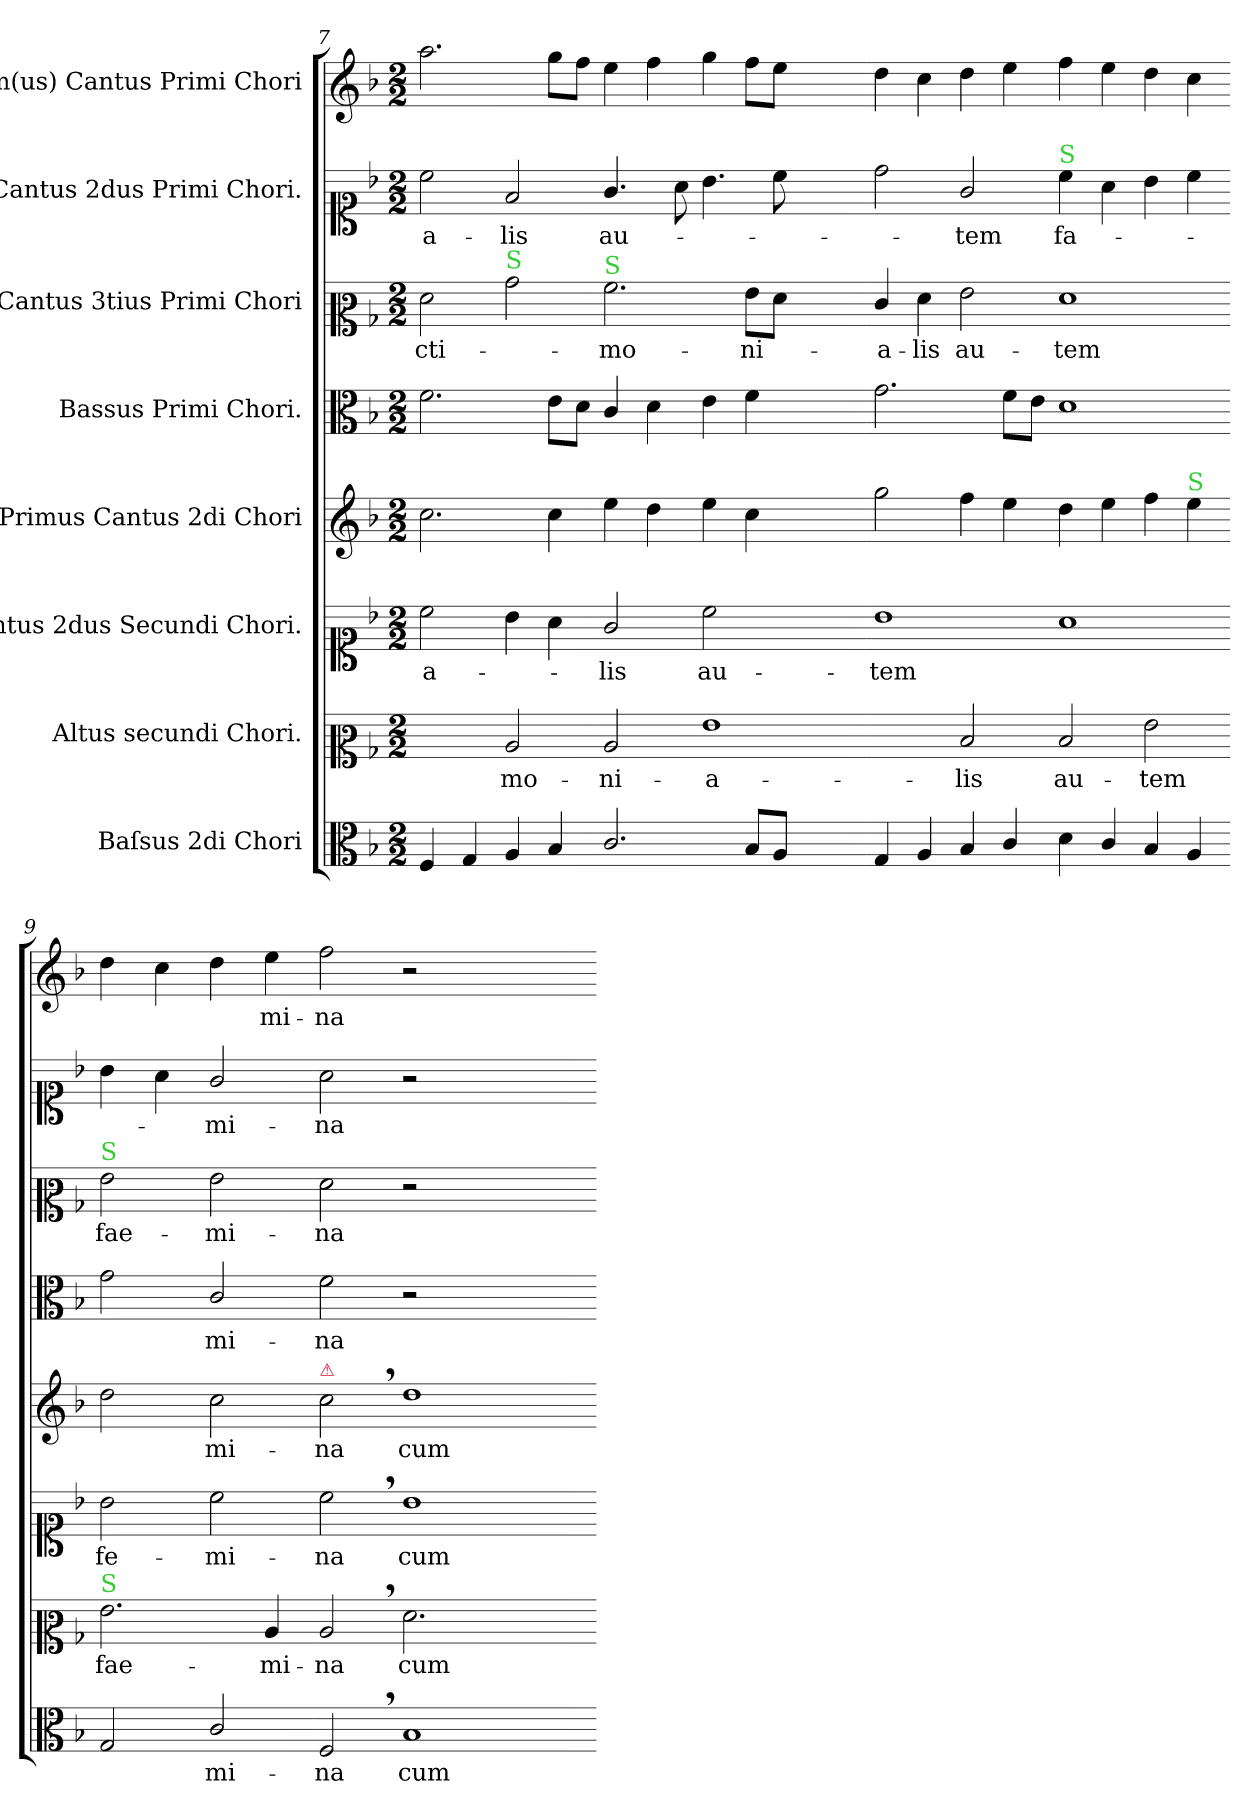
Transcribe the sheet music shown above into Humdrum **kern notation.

**kern	**text	**kern	**text	**kern	**text	**kern	**text	**kern	**text	**kern	**text	**kern	**text	**kern	**text
*part8	*part8	*part7	*part7	*part6	*part6	*part5	*part5	*part4	*part4	*part3	*part3	*part2	*part2	*part1	*part1
*staff8	*staff8	*staff7	*staff7	*staff6	*staff6	*staff5	*staff5	*staff4	*staff4	*staff3	*staff3	*staff2	*staff2	*staff1	*staff1
*I"Baſsus 2di Chori	*	*I"Altus secundi Chori.	*	*I"Cantus 2dus Secundi Chori.	*	*I"Primus Cantus 2di Chori	*	*I"Bassus Primi Chori.	*	*I"Cantus 3tius Primi Chori	*	*I"Cantus 2dus Primi Chori.	*	*I"1m(us) Cantus Primi Chori	*
*clefC3	*	*clefC2	*	*clefC1	*	*clefG2	*	*clefC3	*	*clefC2	*	*clefC1	*	*clefG2	*
*k[b-]	*	*k[b-]	*	*k[b-]	*	*k[b-]	*	*k[b-]	*	*k[b-]	*	*k[b-]	*	*k[b-]	*
*F:	*	*F:	*	*F:	*	*F:	*	*F:	*	*F:	*	*F:	*	*F:	*
*M2/2	*	*M2/2	*	*M2/2	*	*M2/2	*	*M2/2	*	*M2/2	*	*M2/2	*	*M2/2	*
=7	=7	=7	=7	=7	=7	=7	=7	=7	=7	=7	=7	=7	=7	=7	=7
4F/	.	2ryy	.	2cc\	-a-	2.cc\	.	2.f\	.	2f\	-cti-	2cc\	-a-	2.aa\	.
4G/	.	.	.	.	.	.	.	.	.	.	.	.	.	.	.
!	!	!	!	!	!	!	!	!	!	!LO:TX:a:color=limegreen:t=S	!	!	!	!	!
4A/	.	2c/	-mo-	4b-\	.	.	.	.	.	2b-\	.	2f/	-lis	.	.
4B-/	.	.	.	4a\	.	4cc\	.	8e\L	.	.	.	.	.	8gg\L	.
.	.	.	.	.	.	.	.	8d\J	.	.	.	.	.	8ff\J	.
!	!	!	!	!	!	!	!	!	!	!LO:TX:a:color=limegreen:t=S	!	!	!	!	!
2.c/	.	2c/	-ni-	2g/	-lis	4ee\	.	4c/	.	2.a\	-mo-	4.g/	au-	4ee\	.
.	.	.	.	.	.	4dd\	.	4d\	.	.	.	.	.	4ff\	.
.	.	.	.	.	.	.	.	.	.	.	.	8a\	.	.	.
.	.	1g\	-a-	2cc\	au-	4ee\	.	4e\	.	.	.	4.b-\	.	4gg\	.
8B-/L	.	.	.	.	.	4cc\	.	4f\	.	8g\L	-ni-	.	.	8ff\L	.
8A/J	.	.	.	.	.	.	.	.	.	8f\J	.	8cc\	.	8ee\J	.
2ryy	.	.	.	2ryy	.	2ryy	.	2ryy	.	2ryy	.	2ryy	.	2ryy	.
=8-	=8-	=8-	=8-	=8-	=8-	=8-	=8-	=8-	=8-	=8-	=8-	=8-	=8-	=8-	=8-
4G/	.	2ryy	.	1b-	-tem	2gg\	.	2.g\	.	4e/	-a-	2dd\	.	4dd\	.
4A/	.	.	.	.	.	.	.	.	.	4f\	-lis	.	.	4cc\	.
4B-/	.	2d/	-lis	.	.	4ff\	.	.	.	2g\	au-	2g/	-tem	4dd\	.
4c/	.	.	.	.	.	4ee\	.	8f\L	.	.	.	.	.	4ee\	.
.	.	.	.	.	.	.	.	8e\J	.	.	.	.	.	.	.
!	!	!	!	!	!	!	!	!	!	!	!	!LO:TX:a:color=limegreen:t=S	!	!	!
4d\	.	2d/	au-	1a	.	4dd\	.	1d	.	1f	-tem	4cc\	fa-	4ff\	.
4c/	.	.	.	.	.	4ee\	.	.	.	.	.	4a\	.	4ee\	.
4B-/	.	2g\	-tem	.	.	4ff\	.	.	.	.	.	4b-\	.	4dd\	.
!	!	!	!	!	!	!LO:TX:a:color=limegreen:t=S	!	!	!	!	!	!	!	!	!
4A/	.	.	.	.	.	4ee\	.	.	.	.	.	4cc\	.	4cc\	.
=9-	=9-	=9-	=9-	=9-	=9-	=9-	=9-	=9-	=9-	=9-	=9-	=9-	=9-	=9-	=9-
!	!	!	!	!	!	!	!	!	!	!LO:TX:a:color=limegreen:t=S	!	!	!	!	!
!	!	!LO:TX:a:color=limegreen:t=S	!	!	!	!	!	!	!	!	!	!	!	!	!
2G/	.	2.g\	fae-	2b-\	fe-	2dd\	.	2g\	.	2g\	fae-	4b-\	.	4dd\	.
.	.	.	.	.	.	.	.	.	.	.	.	4a\	.	4cc\	.
2c/	-mi-	.	.	2cc\	-mi-	2cc\	-mi-	2c/	-mi-	2g\	-mi-	2g/	-mi-	4dd\	.
.	.	4c/	-mi-	.	.	.	.	.	.	.	.	.	.	4ee\	-mi-
!	!	!	!	!	!	!LO:TX:a:color=crimson:t=⚠	!	!	!	!	!	!	!	!	!
2F,</	-na	2c,</	-na	2cc,<\	-na	2cc,\	-na	2f\	-na	2f\	-na	2a\	-na	2ff\	-na
1B-/	cum	2.f\	cum	1b-\	cum	1dd\	cum	2r	.	2r	.	2r	.	2r	.
.	.	.	.	.	.	.	.	2ryy	.	2ryy	.	2ryy	.	2ryy	.
.	.	4ryy	.	.	.	.	.	.	.	.	.	.	.	.	.
=-	=-	=-	=-	=-	=-	=-	=-	=-	=-	=-	=-	=-	=-	=-	=-
*-	*-	*-	*-	*-	*-	*-	*-	*-	*-	*-	*-	*-	*-	*-	*-
